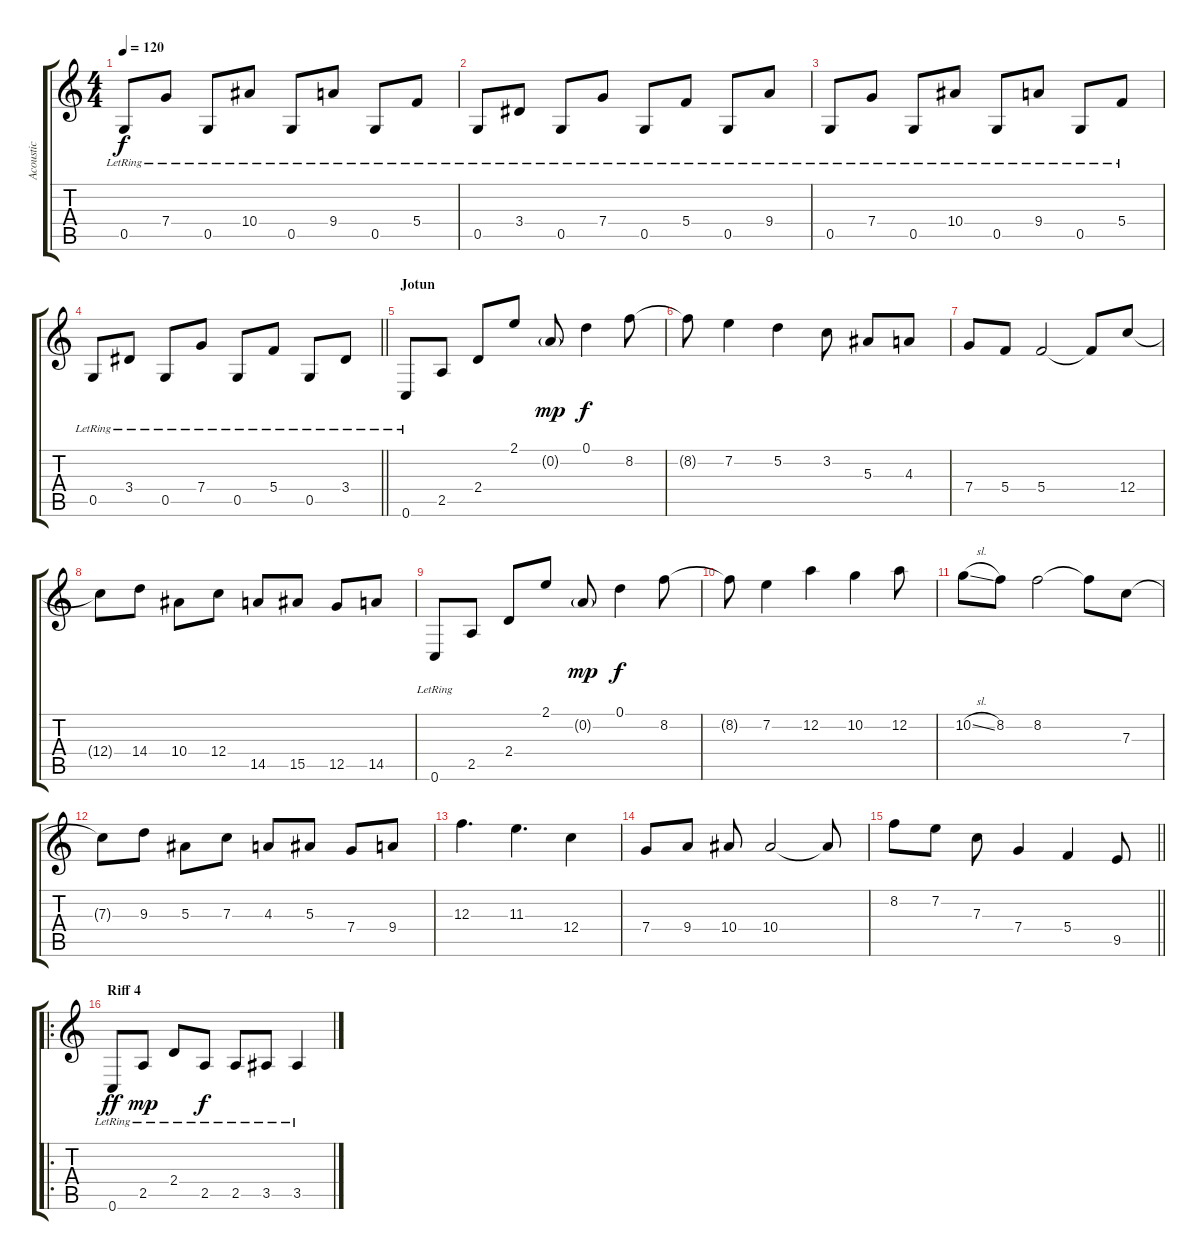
\track ("Acoustic" "Acoustic") {instrument acousticguitarsteel}
\staff {score tabs}
\tuning (D4 A3 F3 C3 G2 C2) {hide}
\ts (4 4)
\tempo 120
\clef g2
\ks c
0.5{lr}.8{dy f} 7.4{lr}.8 0.5{lr}.8 10.4{lr}.8 0.5{lr}.8 9.4{lr}.8 0.5{lr}.8 5.4{lr}.8 |
0.5{lr}.8 3.4{lr}.8 0.5{lr}.8 7.4{lr}.8 0.5{lr}.8 5.4{lr}.8 0.5{lr}.8 9.4{lr}.8 |
0.5{lr}.8 7.4{lr}.8 0.5{lr}.8 10.4{lr}.8 0.5{lr}.8 9.4{lr}.8 0.5{lr}.8 5.4{lr}.8 |
\barLineRight lightlight
0.5{lr}.8 3.4{lr}.8 0.5{lr}.8 7.4{lr}.8 0.5{lr}.8 5.4{lr}.8 0.5{lr}.8 3.4{lr}.8 |
\section ("" "Jotun")
0.6{lr}.8 2.5.8 2.4.8 2.1.8 0.2{g}.8{dy mp} 0.1.4{dy f} 8.2.8 |
8.2{t}.8 7.2.4 5.2.4 3.2.8 5.3.8 4.3.8 |
7.4.8 5.4.8 5.4.2 5.4{t}.8 12.4.8 |
12.4{t}.8 14.4.8 10.4.8 12.4.8 14.5.8 15.5.8 12.5.8 14.5.8 |
0.6{lr}.8 2.5.8 2.4.8 2.1.8 0.2{g}.8{dy mp} 0.1.4{dy f} 8.2.8 |
8.2{t}.8 7.2.4 12.2.4 10.2.4 12.2.8 |
10.2{sl}.8 8.2.8 8.2.2 8.2{t}.8 7.3.8 |
7.3{t}.8 9.3.8 5.3.8 7.3.8 4.3.8 5.3.8 7.4.8 9.4.8 |
12.3.4{d} 11.3.4{d} 12.4.4 |
7.4.8 9.4.8 10.4.8 10.4.2 10.4{t}.8 |
\barLineRight lightlight
8.2.8 7.2.8 7.3.8 7.4.4 5.4.4 9.5.8 |
\ro
\section ("" "Riff 4")
0.6{lr}.8{dy ff} 2.5{lr}.8{dy mp} 2.4{lr}.8 2.5{lr}.8{dy f} 2.5{lr}.8 3.5{lr}.8 3.5{lr}.4
